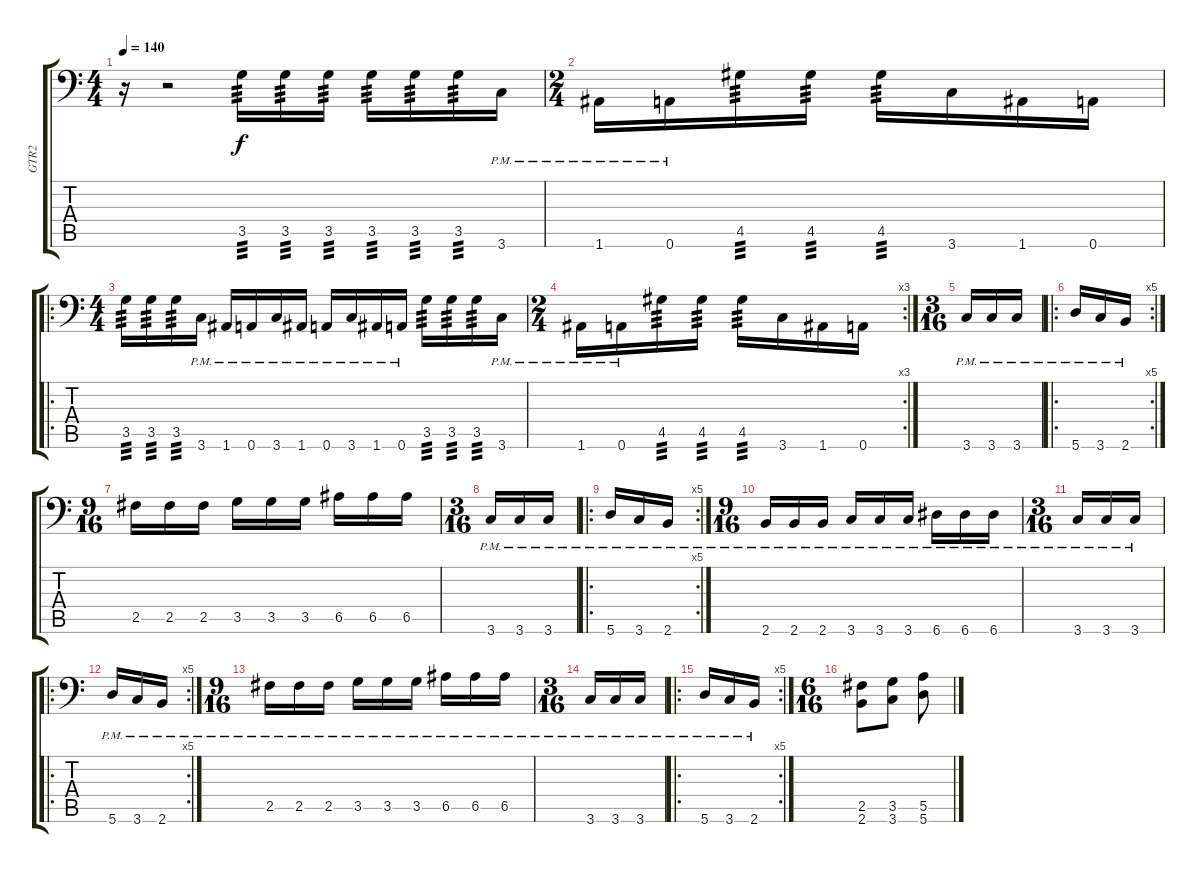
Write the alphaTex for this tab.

\track ("GTR2" "GTR2") {instrument distortionguitar}
\staff {score tabs}
\tuning (B3 Gb3 D3 A2 E2 A1) {hide}
\ts (4 4)
\tempo 140
\clef f4
\ks c
r.16{dy f instrument distortionguitar} r.2 3.5.16{tp 3} 3.5.16{tp 3} 3.5.16{tp 3} 3.5.16{tp 3} 3.5.16{tp 3} 3.5.16{tp 3} 3.6{pm}.16 |
\ts (2 4)
1.6{pm}.16 0.6{pm}.16 4.5.16{tp 3} 4.5.16{tp 3} 4.5.16{tp 3} 3.6.16 1.6.16 0.6.16 |
\ro
\ts (4 4)
3.5.16{tp 3} 3.5.16{tp 3} 3.5.16{tp 3} 3.6{pm}.16 1.6{pm}.16 0.6{pm}.16 3.6{pm}.16 1.6{pm}.16 0.6{pm}.16 3.6{pm}.16 1.6{pm}.16 0.6{pm}.16 3.5.16{tp 3} 3.5.16{tp 3} 3.5.16{tp 3} 3.6{pm}.16 |
\rc 3
\ts (2 4)
1.6{pm}.16 0.6{pm}.16 4.5.16{tp 3} 4.5.16{tp 3} 4.5.16{tp 3} 3.6.16 1.6.16 0.6.16 |
\ts (3 16)
3.6{pm}.16 3.6{pm}.16 3.6{pm}.16 |
\ro
\rc 5
5.6{pm}.16 3.6{pm}.16 2.6{pm}.16 |
\ts (9 16)
2.5.16 2.5.16 2.5.16 3.5.16 3.5.16 3.5.16 6.5.16 6.5.16 6.5.16 |
\ts (3 16)
3.6{pm}.16 3.6{pm}.16 3.6{pm}.16 |
\ro
\rc 5
5.6{pm}.16 3.6{pm}.16 2.6{pm}.16 |
\ts (9 16)
2.6{pm}.16 2.6{pm}.16 2.6{pm}.16 3.6{pm}.16 3.6{pm}.16 3.6{pm}.16 6.6{pm}.16 6.6{pm}.16 6.6{pm}.16 |
\ts (3 16)
3.6{pm}.16 3.6{pm}.16 3.6{pm}.16 |
\ro
\rc 5
5.6{pm}.16 3.6{pm}.16 2.6{pm}.16 |
\ts (9 16)
2.5{pm}.16 2.5{pm}.16 2.5{pm}.16 3.5{pm}.16 3.5{pm}.16 3.5{pm}.16 6.5{pm}.16 6.5{pm}.16 6.5{pm}.16 |
\ts (3 16)
3.6{pm}.16 3.6{pm}.16 3.6{pm}.16 |
\ro
\rc 5
5.6{pm}.16 3.6{pm}.16 2.6{pm}.16 |
\ts (6 16)
(2.5 2.6).8 (3.5 3.6).8 (5.5 5.6).8
